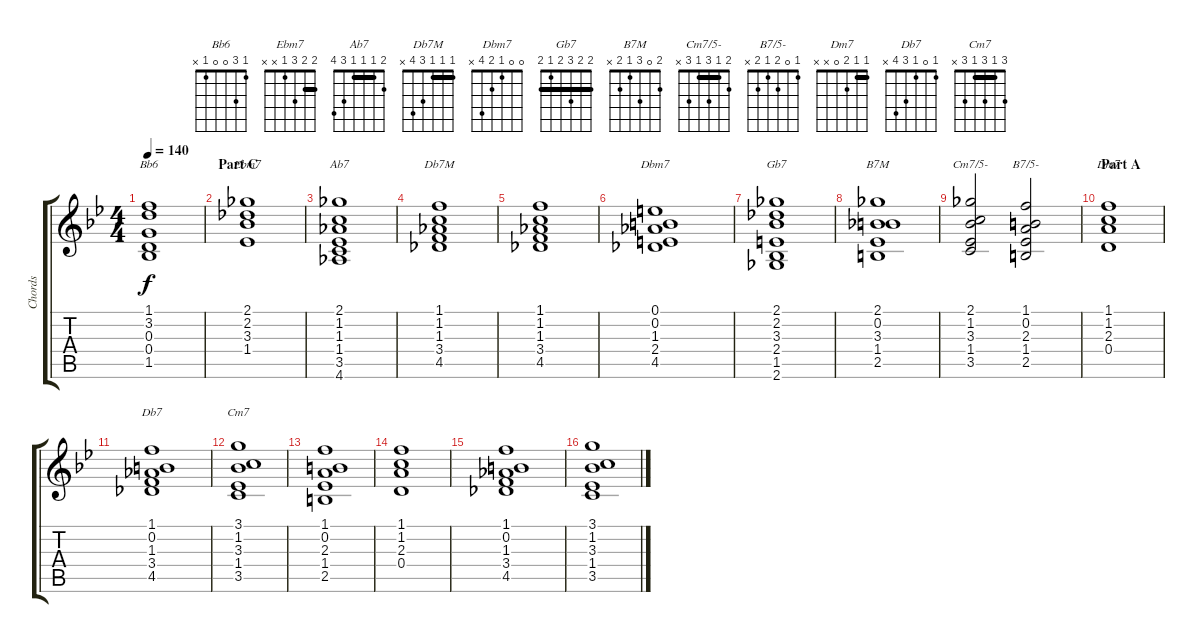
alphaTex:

\track ("Chords" "Chords") {instrument acousticguitarnylon}
\staff {score tabs}
\tuning (E4 B3 G3 D3 A2 E2) {hide}
\chord ("Bb6" 1 3 0 0 1 x)
\chord ("Ebm7" 2 2 3 1 x x) {barre 2}
\chord ("Ab7" 2 1 1 1 3 4) {barre 1}
\chord ("Db7M" 1 1 1 3 4 x) {barre 1}
\chord ("Dbm7" 0 0 1 2 4 x)
\chord ("Gb7" 2 2 3 2 1 2) {barre 2}
\chord ("B7M" 2 0 3 1 2 x)
\chord ("Cm7/5-" 2 1 3 1 3 x) {barre 1}
\chord ("B7/5-" 1 0 2 1 2 x)
\chord ("Dm7" 1 1 2 0 x x) {barre 1}
\chord ("Db7" 1 0 1 3 4 x)
\chord ("Cm7" 3 1 3 1 3 x) {barre 1}
\ts (4 4)
\tempo 140
\clef g2
\ks bb
(1.1{t} 3.2{t} 0.3{t} 0.4{t} 1.5{t}).1{ch "Bb6" dy f} |
\section ("" "Part C")
(2.1 2.2 3.3 1.4).1{ch "Ebm7"} |
(2.1 1.2 1.3 1.4 3.5 4.6).1{ch "Ab7"} |
(1.1 1.2 1.3 3.4 4.5).1{ch "Db7M"} |
(1.1 1.2 1.3 3.4 4.5).1 |
(0.1 0.2 1.3 2.4 4.5).1{ch "Dbm7"} |
(2.1 2.2 3.3 2.4 1.5 2.6).1{ch "Gb7"} |
(2.1 0.2 3.3 1.4 2.5).1{ch "B7M"} |
(2.1 1.2 3.3 1.4 3.5).2{ch "Cm7/5-"} (1.1 0.2 2.3 1.4 2.5).2{ch "B7/5-"} |
\section ("" "Part A")
(1.1 1.2 2.3 0.4).1{ch "Dm7"} |
(1.1 0.2 1.3 3.4 4.5).1{ch "Db7"} |
(3.1 1.2 3.3 1.4 3.5).1{ch "Cm7"} |
(1.1 0.2 2.3 1.4 2.5).1 |
(1.1 1.2 2.3 0.4).1 |
(1.1 0.2 1.3 3.4 4.5).1 |
(3.1 1.2 3.3 1.4 3.5).1
